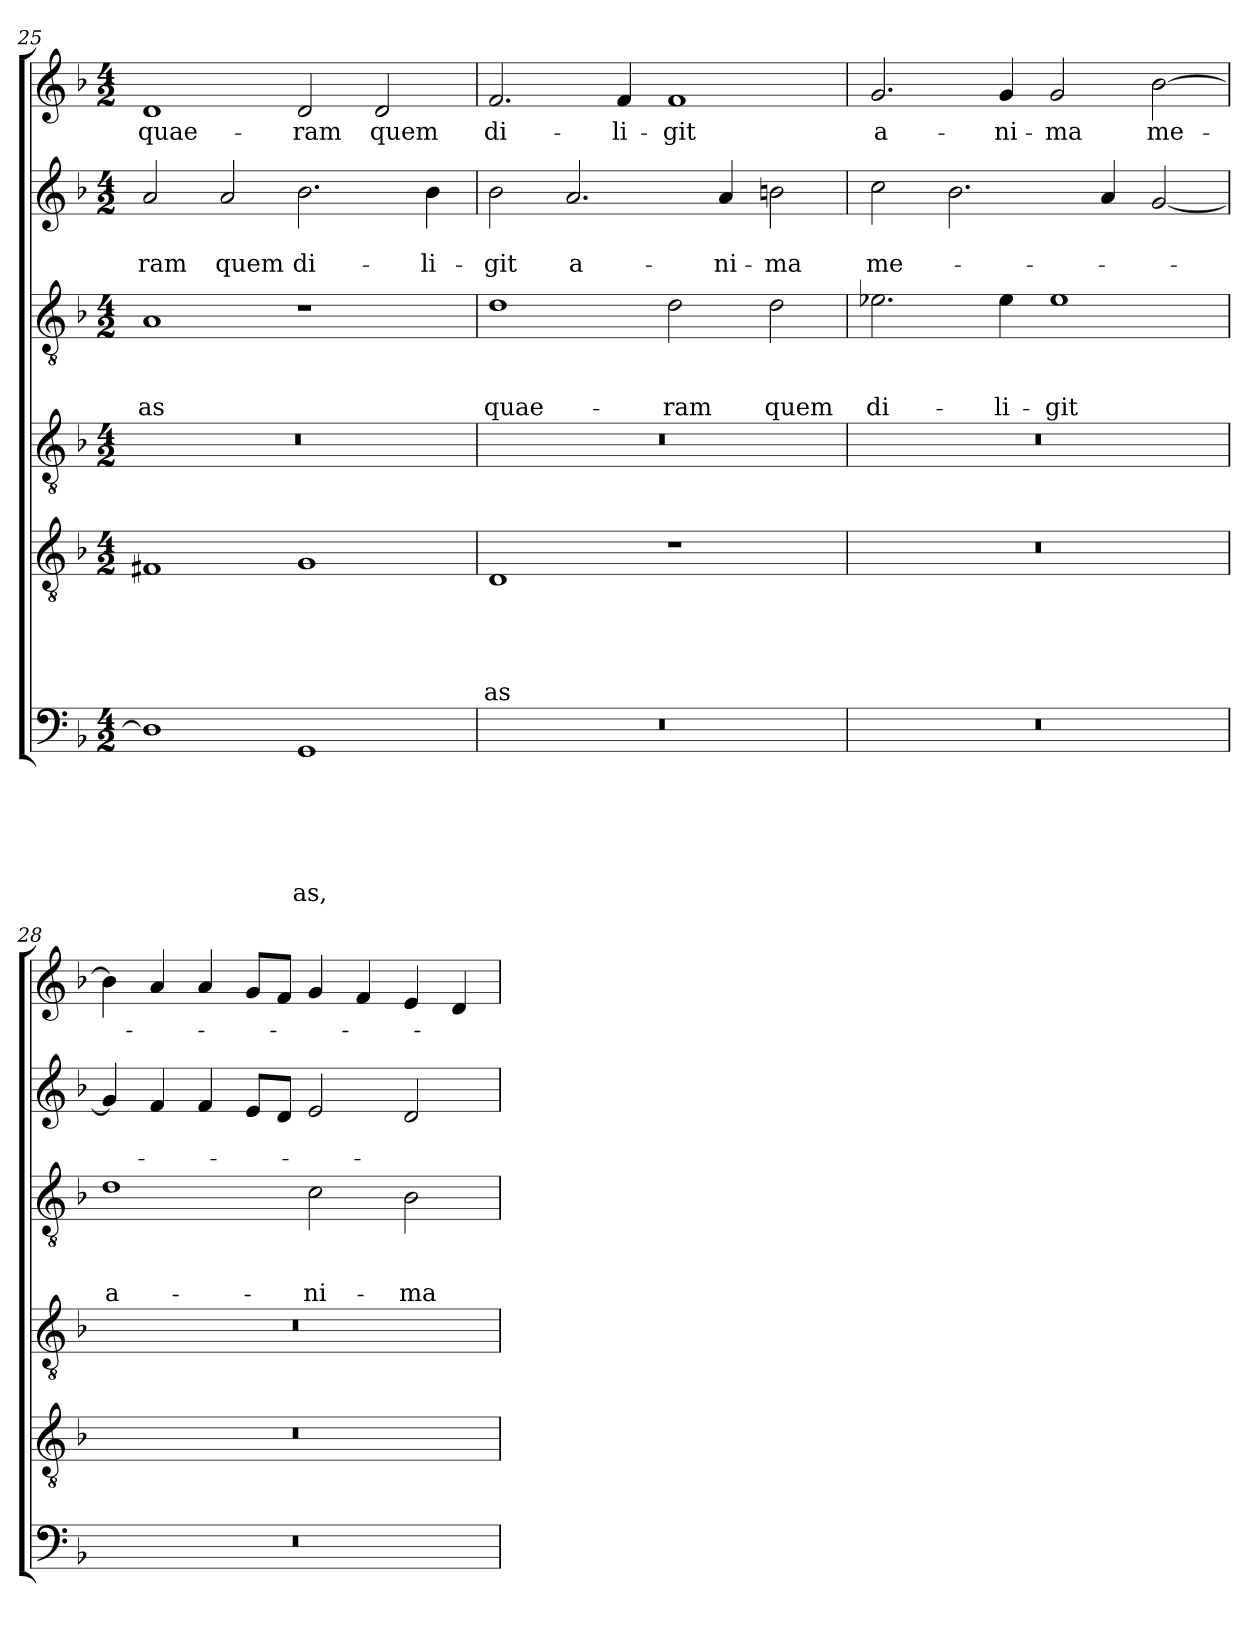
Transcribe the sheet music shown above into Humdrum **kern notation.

**kern	**text	**text	**text	**text	**text	**text	**kern	**text	**text	**text	**text	**text	**kern	**kern	**text	**text	**text	**kern	**text	**text	**kern	**text
*part6	*part6	*part6	*part6	*part6	*part6	*part6	*part5	*part5	*part5	*part5	*part5	*part5	*part4	*part3	*part3	*part3	*part3	*part2	*part2	*part2	*part1	*part1
*staff6	*staff6	*staff6	*staff6	*staff6	*staff6	*staff6	*staff5	*staff5	*staff5	*staff5	*staff5	*staff5	*staff4	*staff3	*staff3	*staff3	*staff3	*staff2	*staff2	*staff2	*staff1	*staff1
!!LO:LB:g=z
*clefF4	*	*	*	*	*	*	*clefGv2	*	*	*	*	*	*clefGv2	*clefGv2	*	*	*	*clefG2	*	*	*clefG2	*
*k[b-]	*	*	*	*	*	*	*k[b-]	*	*	*	*	*	*k[b-]	*k[b-]	*	*	*	*k[b-]	*	*	*k[b-]	*
*F:	*	*	*	*	*	*	*F:	*	*	*	*	*	*F:	*F:	*	*	*	*F:	*	*	*F:	*
*M4/2	*	*	*	*	*	*	*M4/2	*	*	*	*	*	*M4/2	*M4/2	*	*	*	*M4/2	*	*	*M4/2	*
=25	=25	=25	=25	=25	=25	=25	=25	=25	=25	=25	=25	=25	=25	=25	=25	=25	=25	=25	=25	=25	=25	=25
!	!	!	!	!	!	!	!	!	!	!	!	!	!	!	!	!	!LO:LY:b	!	!	!LO:LY:b	!	!LO:LY:b
1D]	.	.	.	.	.	.	1F#X	.	.	.	.	.	0r	1A	.	.	-as	2a/	.	-ram	1d	quae-
!	!	!	!	!	!	!	!	!	!	!	!	!	!	!	!	!	!	!	!	!LO:LY:b	!	!
.	.	.	.	.	.	.	.	.	.	.	.	.	.	.	.	.	.	2a/	.	quem	.	.
!	!	!	!	!	!	!LO:LY:b	!	!	!	!	!	!	!	!	!	!	!	!	!	!LO:LY:b	!	!LO:LY:b
1GG	.	.	.	.	.	-as,	1G	.	.	.	.	.	.	1r	.	.	.	2.b-\	.	di-	2d/	-ram
!	!	!	!	!	!	!	!	!	!	!	!	!	!	!	!	!	!	!	!	!	!	!LO:LY:b
.	.	.	.	.	.	.	.	.	.	.	.	.	.	.	.	.	.	.	.	.	2d/	quem
!	!	!	!	!	!	!	!	!	!	!	!	!	!	!	!	!	!	!	!	!LO:LY:b	!	!
.	.	.	.	.	.	.	.	.	.	.	.	.	.	.	.	.	.	4b-\	.	-li-	.	.
=26	=26	=26	=26	=26	=26	=26	=26	=26	=26	=26	=26	=26	=26	=26	=26	=26	=26	=26	=26	=26	=26	=26
!	!	!	!	!	!	!	!	!	!	!	!	!LO:LY:b	!	!	!	!	!LO:LY:b	!	!	!LO:LY:b	!	!LO:LY:b
0r	.	.	.	.	.	.	1D	.	.	.	.	-as	0r	1d	.	.	quae-	2b-\	.	-git	2.f/	di-
!	!	!	!	!	!	!	!	!	!	!	!	!	!	!	!	!	!	!	!	!LO:LY:b	!	!
.	.	.	.	.	.	.	.	.	.	.	.	.	.	.	.	.	.	2.a/	.	a-	.	.
!	!	!	!	!	!	!	!	!	!	!	!	!	!	!	!	!	!	!	!	!	!	!LO:LY:b
.	.	.	.	.	.	.	.	.	.	.	.	.	.	.	.	.	.	.	.	.	4f/	-li-
!	!	!	!	!	!	!	!	!	!	!	!	!	!	!	!	!	!LO:LY:b	!	!	!	!	!LO:LY:b
.	.	.	.	.	.	.	1r	.	.	.	.	.	.	2d\	.	.	-ram	.	.	.	1f	-git
!	!	!	!	!	!	!	!	!	!	!	!	!	!	!	!	!	!	!	!	!LO:LY:b	!	!
.	.	.	.	.	.	.	.	.	.	.	.	.	.	.	.	.	.	4a/	.	-ni-	.	.
!	!	!	!	!	!	!	!	!	!	!	!	!	!	!	!	!	!LO:LY:b	!	!	!LO:LY:b	!	!
.	.	.	.	.	.	.	.	.	.	.	.	.	.	2d\	.	.	quem	2bn\	.	-ma	.	.
=27	=27	=27	=27	=27	=27	=27	=27	=27	=27	=27	=27	=27	=27	=27	=27	=27	=27	=27	=27	=27	=27	=27
!	!	!	!	!	!	!	!	!	!	!	!	!	!	!	!	!	!LO:LY:b	!	!	!LO:LY:b	!	!LO:LY:b
0r	.	.	.	.	.	.	0r	.	.	.	.	.	0r	2.e-X\	.	.	di-	2cc\	.	me-	2.g/	a-
.	.	.	.	.	.	.	.	.	.	.	.	.	.	.	.	.	.	2.b-\	.	.	.	.
!	!	!	!	!	!	!	!	!	!	!	!	!	!	!	!	!	!LO:LY:b	!	!	!	!	!LO:LY:b
.	.	.	.	.	.	.	.	.	.	.	.	.	.	4e-\	.	.	-li-	.	.	.	4g/	-ni-
!	!	!	!	!	!	!	!	!	!	!	!	!	!	!	!	!	!LO:LY:b	!	!	!	!	!LO:LY:b
.	.	.	.	.	.	.	.	.	.	.	.	.	.	1e-	.	.	-git	.	.	.	2g/	-ma
.	.	.	.	.	.	.	.	.	.	.	.	.	.	.	.	.	.	4a/	.	.	.	.
!	!	!	!	!	!	!	!	!	!	!	!	!	!	!	!	!	!	!	!	!	!	!LO:LY:b
.	.	.	.	.	.	.	.	.	.	.	.	.	.	.	.	.	.	[2g/	.	.	[2b-\	me-
=28	=28	=28	=28	=28	=28	=28	=28	=28	=28	=28	=28	=28	=28	=28	=28	=28	=28	=28	=28	=28	=28	=28
!	!	!	!	!	!	!	!	!	!	!	!	!	!	!	!	!	!LO:LY:b	!	!	!	!	!
0r	.	.	.	.	.	.	0r	.	.	.	.	.	0r	1d	.	.	a-	4g/]	.	.	4b-\]	.
.	.	.	.	.	.	.	.	.	.	.	.	.	.	.	.	.	.	4f/	.	.	4a/	.
.	.	.	.	.	.	.	.	.	.	.	.	.	.	.	.	.	.	4f/	.	.	4a/	.
.	.	.	.	.	.	.	.	.	.	.	.	.	.	.	.	.	.	8e/L	.	.	8g/L	.
.	.	.	.	.	.	.	.	.	.	.	.	.	.	.	.	.	.	8d/J	.	.	8f/J	.
!	!	!	!	!	!	!	!	!	!	!	!	!	!	!	!	!	!LO:LY:b	!	!	!	!	!
.	.	.	.	.	.	.	.	.	.	.	.	.	.	2c\	.	.	-ni-	2e/	.	.	4g/	.
.	.	.	.	.	.	.	.	.	.	.	.	.	.	.	.	.	.	.	.	.	4f/	.
!	!	!	!	!	!	!	!	!	!	!	!	!	!	!	!	!	!LO:LY:b	!	!	!	!	!
.	.	.	.	.	.	.	.	.	.	.	.	.	.	2B-\	.	.	-ma	2d/	.	.	4e/	.
.	.	.	.	.	.	.	.	.	.	.	.	.	.	.	.	.	.	.	.	.	4d/	.
=	=	=	=	=	=	=	=	=	=	=	=	=	=	=	=	=	=	=	=	=	=	=
*-	*-	*-	*-	*-	*-	*-	*-	*-	*-	*-	*-	*-	*-	*-	*-	*-	*-	*-	*-	*-	*-	*-
